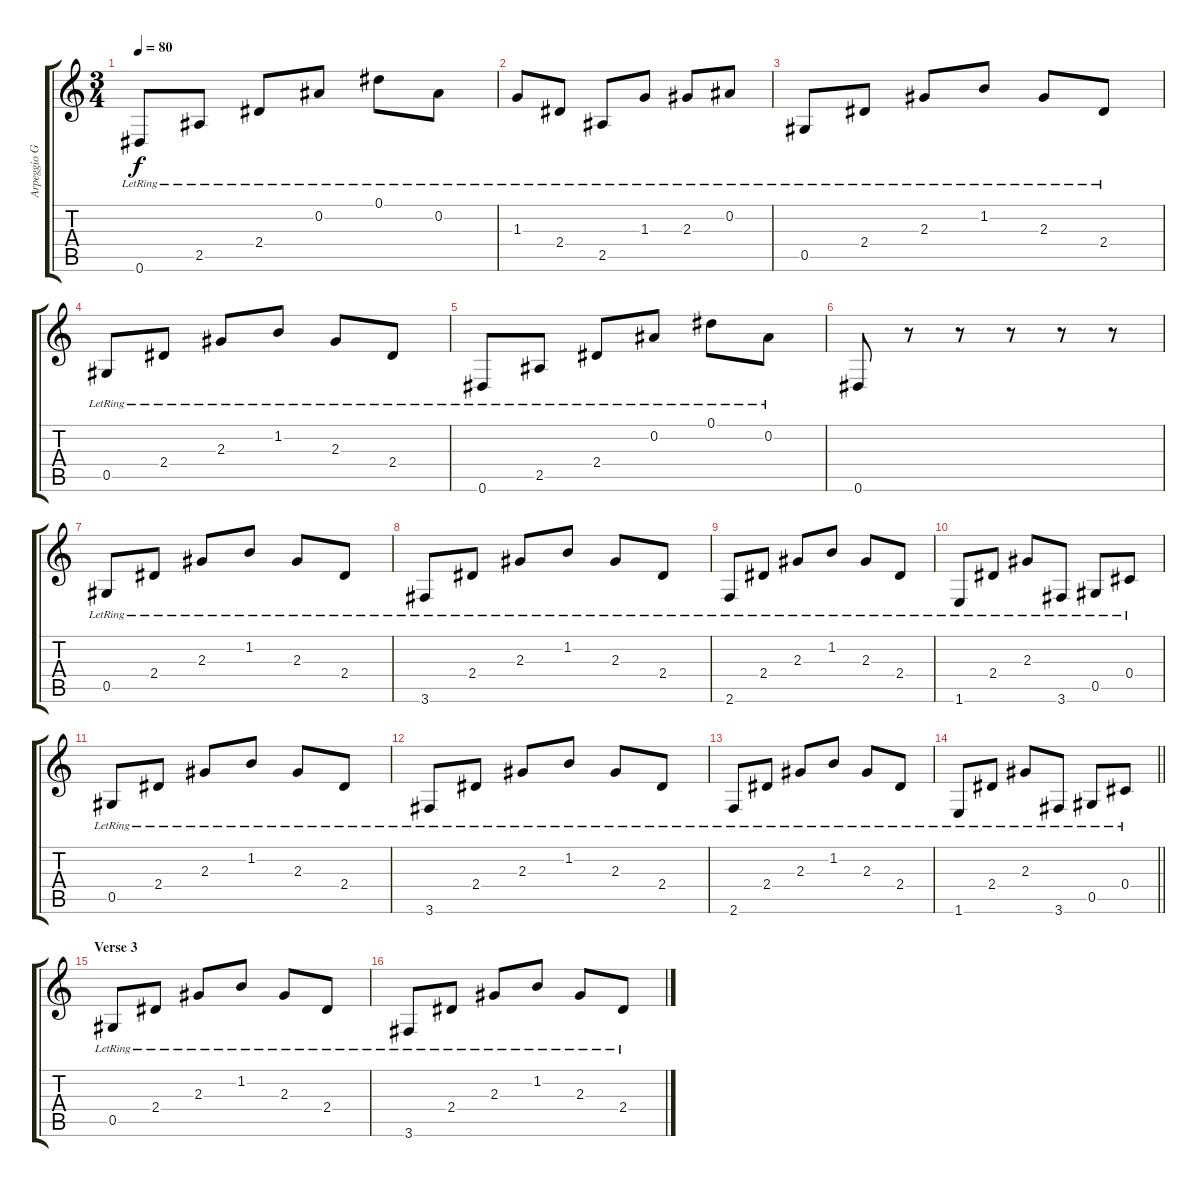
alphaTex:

\track ("Arpeggio Guitar" "Arpeggio G") {instrument electricguitarclean}
\staff {score tabs}
\tuning (Eb4 Bb3 Gb3 Db3 Ab2 Eb2) {hide}
\ts (3 4)
\tempo 80
\clef g2
\ks c
0.6{lr}.8{dy f} 2.5{lr}.8 2.4{lr}.8 0.2{lr}.8 0.1{lr}.8 0.2{lr}.8 |
1.3{lr}.8 2.4{lr}.8 2.5{lr}.8 1.3{lr}.8 2.3{lr}.8 0.2{lr}.8 |
0.5{lr}.8 2.4{lr}.8 2.3{lr}.8 1.2{lr}.8 2.3{lr}.8 2.4{lr}.8 |
0.5{lr}.8 2.4{lr}.8 2.3{lr}.8 1.2{lr}.8 2.3{lr}.8 2.4{lr}.8 |
0.6{lr}.8 2.5{lr}.8 2.4{lr}.8 0.2{lr}.8 0.1{lr}.8 0.2{lr}.8 |
0.6.8 r.8 r.8 r.8 r.8 r.8 |
0.5{lr}.8 2.4{lr}.8 2.3{lr}.8 1.2{lr}.8 2.3{lr}.8 2.4{lr}.8 |
3.6{lr}.8 2.4{lr}.8 2.3{lr}.8 1.2{lr}.8 2.3{lr}.8 2.4{lr}.8 |
2.6{lr}.8 2.4{lr}.8 2.3{lr}.8 1.2{lr}.8 2.3{lr}.8 2.4{lr}.8 |
1.6{lr}.8 2.4{lr}.8 2.3{lr}.8 3.6{lr}.8 0.5{lr}.8 0.4{lr}.8 |
0.5{lr}.8 2.4{lr}.8 2.3{lr}.8 1.2{lr}.8 2.3{lr}.8 2.4{lr}.8 |
3.6{lr}.8 2.4{lr}.8 2.3{lr}.8 1.2{lr}.8 2.3{lr}.8 2.4{lr}.8 |
2.6{lr}.8 2.4{lr}.8 2.3{lr}.8 1.2{lr}.8 2.3{lr}.8 2.4{lr}.8 |
\barLineRight lightlight
1.6{lr}.8 2.4{lr}.8 2.3{lr}.8 3.6{lr}.8 0.5{lr}.8 0.4{lr}.8 |
\section ("" "Verse 3")
0.5{lr}.8 2.4{lr}.8 2.3{lr}.8 1.2{lr}.8 2.3{lr}.8 2.4{lr}.8 |
3.6{lr}.8 2.4{lr}.8 2.3{lr}.8 1.2{lr}.8 2.3{lr}.8 2.4{lr}.8
